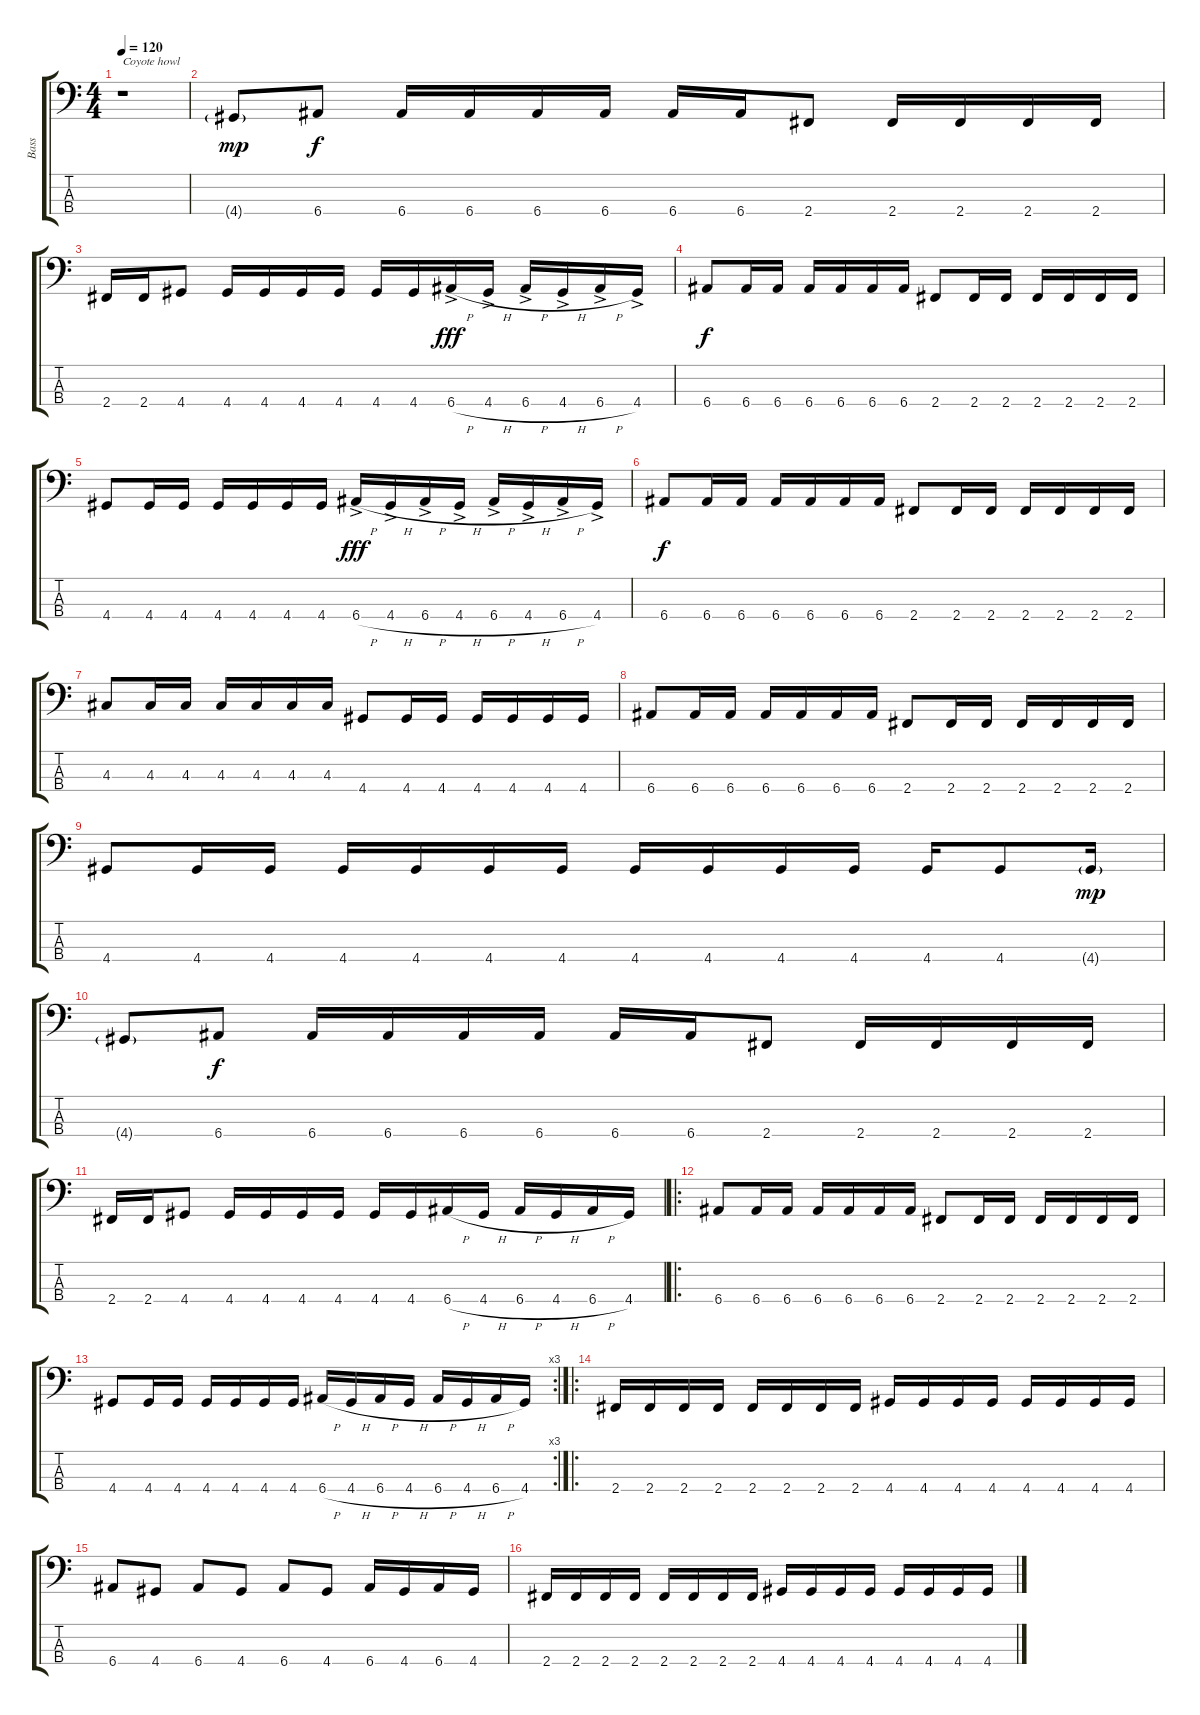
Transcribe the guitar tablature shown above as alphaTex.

\track ("Bass" "Bass") {instrument electricbasspick}
\staff {score tabs}
\tuning (G2 D2 A1 E1) {hide}
\ts (4 4)
\tempo 120
\clef f4
\ks c
r.1{txt "Coyote howl" dy mp instrument electricbasspick} |
4.4{g}.8 6.4.8{dy f} 6.4.16 6.4.16 6.4.16 6.4.16 6.4.16 6.4.16 2.4.8 2.4.16 2.4.16 2.4.16 2.4.16 |
2.4.16 2.4.16 4.4.8 4.4.16 4.4.16 4.4.16 4.4.16 4.4.16 4.4.16 6.4{h ac}.16{dy fff} 4.4{h ac}.16 6.4{h ac}.16 4.4{h ac}.16 6.4{h ac}.16 4.4{ac}.16 |
6.4.8{dy f} 6.4.16 6.4.16 6.4.16 6.4.16 6.4.16 6.4.16 2.4.8 2.4.16 2.4.16 2.4.16 2.4.16 2.4.16 2.4.16 |
4.4.8 4.4.16 4.4.16 4.4.16 4.4.16 4.4.16 4.4.16 6.4{h ac}.16{dy fff} 4.4{h ac}.16 6.4{h ac}.16 4.4{h ac}.16 6.4{h ac}.16 4.4{h ac}.16 6.4{h ac}.16 4.4{ac}.16 |
6.4.8{dy f} 6.4.16 6.4.16 6.4.16 6.4.16 6.4.16 6.4.16 2.4.8 2.4.16 2.4.16 2.4.16 2.4.16 2.4.16 2.4.16 |
4.3.8 4.3.16 4.3.16 4.3.16 4.3.16 4.3.16 4.3.16 4.4.8 4.4.16 4.4.16 4.4.16 4.4.16 4.4.16 4.4.16 |
6.4.8 6.4.16 6.4.16 6.4.16 6.4.16 6.4.16 6.4.16 2.4.8 2.4.16 2.4.16 2.4.16 2.4.16 2.4.16 2.4.16 |
4.4.8 4.4.16 4.4.16 4.4.16 4.4.16 4.4.16 4.4.16 4.4.16 4.4.16 4.4.16 4.4.16 4.4.16 4.4.8 4.4{g}.16{dy mp} |
4.4{g}.8 6.4.8{dy f} 6.4.16 6.4.16 6.4.16 6.4.16 6.4.16 6.4.16 2.4.8 2.4.16 2.4.16 2.4.16 2.4.16 |
2.4.16 2.4.16 4.4.8 4.4.16 4.4.16 4.4.16 4.4.16 4.4.16 4.4.16 6.4{h}.16 4.4{h}.16 6.4{h}.16 4.4{h}.16 6.4{h}.16 4.4.16 |
\ro
6.4.8 6.4.16 6.4.16 6.4.16 6.4.16 6.4.16 6.4.16 2.4.8 2.4.16 2.4.16 2.4.16 2.4.16 2.4.16 2.4.16 |
\rc 3
4.4.8 4.4.16 4.4.16 4.4.16 4.4.16 4.4.16 4.4.16 6.4{h}.16 4.4{h}.16 6.4{h}.16 4.4{h}.16 6.4{h}.16 4.4{h}.16 6.4{h}.16 4.4.16 |
\ro
2.4.16 2.4.16 2.4.16 2.4.16 2.4.16 2.4.16 2.4.16 2.4.16 4.4.16 4.4.16 4.4.16 4.4.16 4.4.16 4.4.16 4.4.16 4.4.16 |
6.4.8 4.4.8 6.4.8 4.4.8 6.4.8 4.4.8 6.4.16 4.4.16 6.4.16 4.4.16 |
2.4.16 2.4.16 2.4.16 2.4.16 2.4.16 2.4.16 2.4.16 2.4.16 4.4.16 4.4.16 4.4.16 4.4.16 4.4.16 4.4.16 4.4.16 4.4.16
